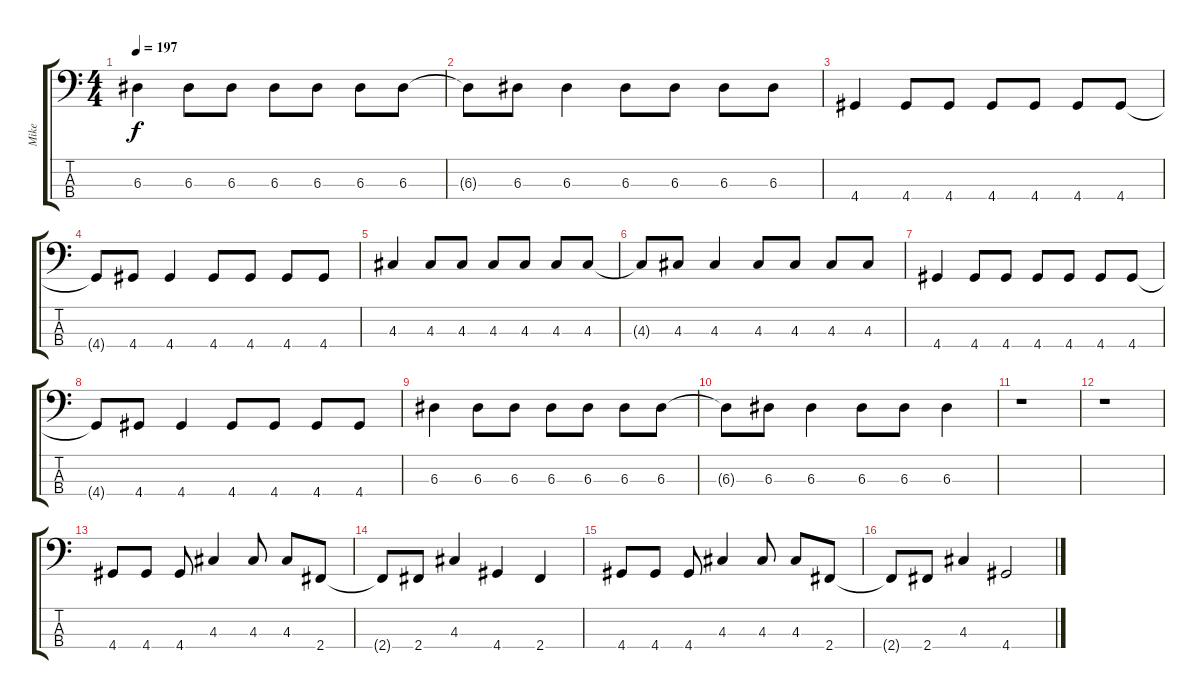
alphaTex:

\track ("Mike" "Mike") {instrument electricbasspick}
\staff {score tabs}
\tuning (G2 D2 A1 E1) {hide}
\ts (4 4)
\tempo 197
\clef f4
\ks c
6.3.4{dy f} 6.3.8 6.3.8 6.3.8 6.3.8 6.3.8 6.3.8 |
6.3{t}.8 6.3.8 6.3.4 6.3.8 6.3.8 6.3.8 6.3.8 |
4.4.4 4.4.8 4.4.8 4.4.8 4.4.8 4.4.8 4.4.8 |
4.4{t}.8 4.4.8 4.4.4 4.4.8 4.4.8 4.4.8 4.4.8 |
4.3.4 4.3.8 4.3.8 4.3.8 4.3.8 4.3.8 4.3.8 |
4.3{t}.8 4.3.8 4.3.4 4.3.8 4.3.8 4.3.8 4.3.8 |
4.4.4 4.4.8 4.4.8 4.4.8 4.4.8 4.4.8 4.4.8 |
4.4{t}.8 4.4.8 4.4.4 4.4.8 4.4.8 4.4.8 4.4.8 |
6.3.4 6.3.8 6.3.8 6.3.8 6.3.8 6.3.8 6.3.8 |
6.3{t}.8 6.3.8 6.3.4 6.3.8 6.3.8 6.3.4 |
r.1 |
r.1 |
4.4.8 4.4.8 4.4.8 4.3.4 4.3.8 4.3.8 2.4.8 |
2.4{t}.8 2.4.8 4.3.4 4.4.4 2.4.4 |
4.4.8 4.4.8 4.4.8 4.3.4 4.3.8 4.3.8 2.4.8 |
2.4{t}.8 2.4.8 4.3.4 4.4.2
